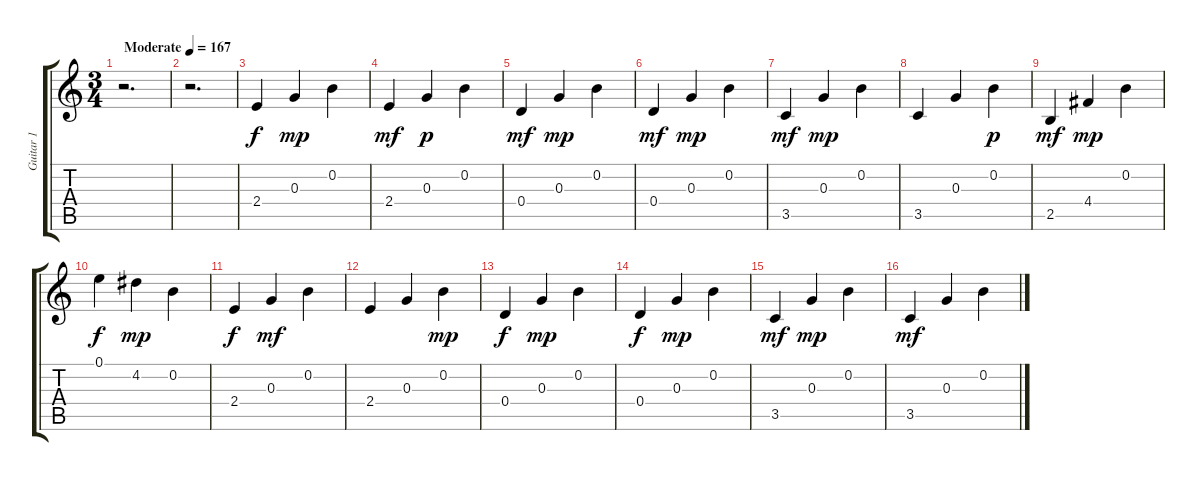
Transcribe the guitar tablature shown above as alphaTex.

\track ("Guitar 1" "Guitar 1") {instrument electricguitarclean}
\staff {score tabs}
\tuning (E4 B3 G3 D3 A2 E2) {hide}
\ts (3 4)
\tempo (167 "Moderate")
\clef g2
\ks c
r.2{d dy f instrument electricguitarclean} |
r.2{d} |
2.4.4 0.3.4{dy mp} 0.2.4 |
2.4.4{dy mf} 0.3.4{dy p} 0.2.4 |
0.4.4{dy mf} 0.3.4{dy mp} 0.2.4 |
0.4.4{dy mf} 0.3.4{dy mp} 0.2.4 |
3.5.4{dy mf} 0.3.4{dy mp} 0.2.4 |
3.5.4 0.3.4 0.2.4{dy p} |
2.5.4{dy mf} 4.4.4{dy mp} 0.2.4 |
0.1.4{dy f} 4.2.4{dy mp} 0.2.4 |
2.4.4{dy f} 0.3.4{dy mf} 0.2.4 |
2.4.4 0.3.4 0.2.4{dy mp} |
0.4.4{dy f} 0.3.4{dy mp} 0.2.4 |
0.4.4{dy f} 0.3.4{dy mp} 0.2.4 |
3.5.4{dy mf} 0.3.4{dy mp} 0.2.4 |
3.5.4{dy mf} 0.3.4 0.2.4
